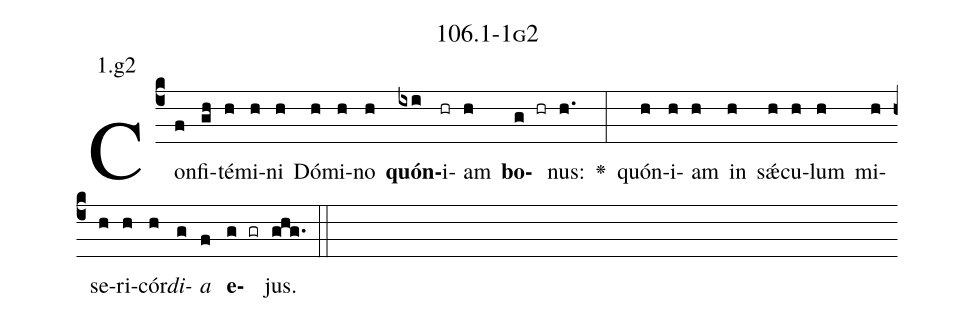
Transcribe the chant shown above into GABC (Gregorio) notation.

name: 106.1-1g2;
annotation: 1.g2;
%%
(c4)Con(f)fi(gh)té(h)mi(h)ni(h) Dó(h)mi(h)no(h) <b>quón</b>(ixi)i(hr)am(h) <b>bo</b>(g hr)nus:(h.) <v>\greheightstar</v>(:) quón(h)i(h)am(h) in(h) sǽ(h)cu(h)lum(h) mi(h)se(h)ri(h)cór(h)<i>di</i>(g)<i>a</i>(f) <b>e</b>(g gr)jus.(ghg.) (::)


%E(h) u(h) o(g) u(f) a(g) e.(ghg.) (::)
